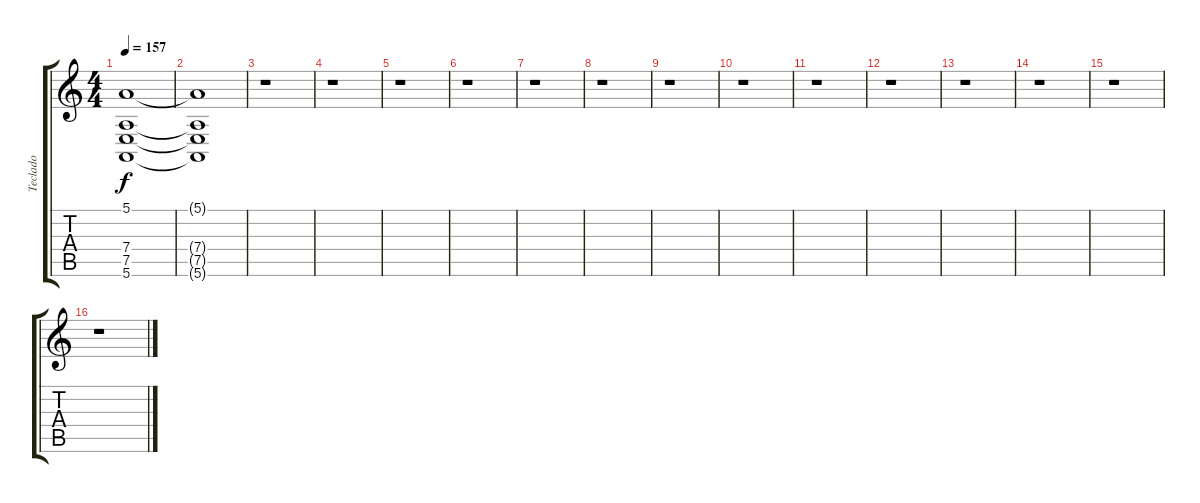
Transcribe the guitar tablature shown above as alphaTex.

\track ("Teclado" "Teclado") {instrument fx6goblins}
\staff {score tabs}
\tuning (E4 B3 G3 D3 A2 E2) {hide}
\ts (4 4)
\tempo 157
\clef g2
\ks c
(5.1{t} 7.4{t} 7.5{t} 5.6{t}).1{dy f} |
(5.1{t} 7.4{t} 7.5{t} 5.6{t}).1 |
r.1 |
r.1 |
r.1 |
r.1 |
r.1 |
r.1 |
r.1 |
r.1 |
r.1 |
r.1 |
r.1 |
r.1 |
r.1 |
r.1
